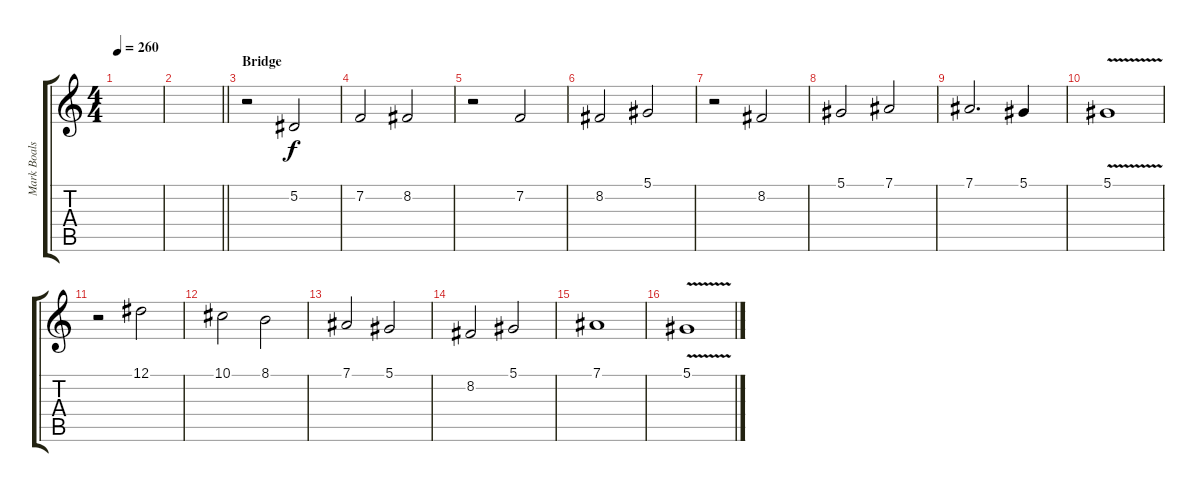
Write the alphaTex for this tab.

\track ("Mark Boals" "Mark Boals") {instrument lead2sawtooth}
\staff {score tabs}
\tuning (Eb4 Bb3 Gb3 Db3 Ab2 Eb2) {hide}
\ts (4 4)
\tempo 260
\clef g2
\ks c
|
\barLineRight lightlight
|
\section ("" "Bridge")
r.2 5.2.2 |
7.2.2 8.2.2 |
r.2 7.2.2 |
8.2.2 5.1.2 |
r.2 8.2.2 |
5.1.2 7.1.2 |
7.1.2{d} 5.1.4 |
5.1{v}.1 |
r.2 12.1.2 |
10.1.2 8.1.2 |
7.1.2 5.1.2 |
8.2.2 5.1.2 |
7.1.1 |
5.1{v}.1
